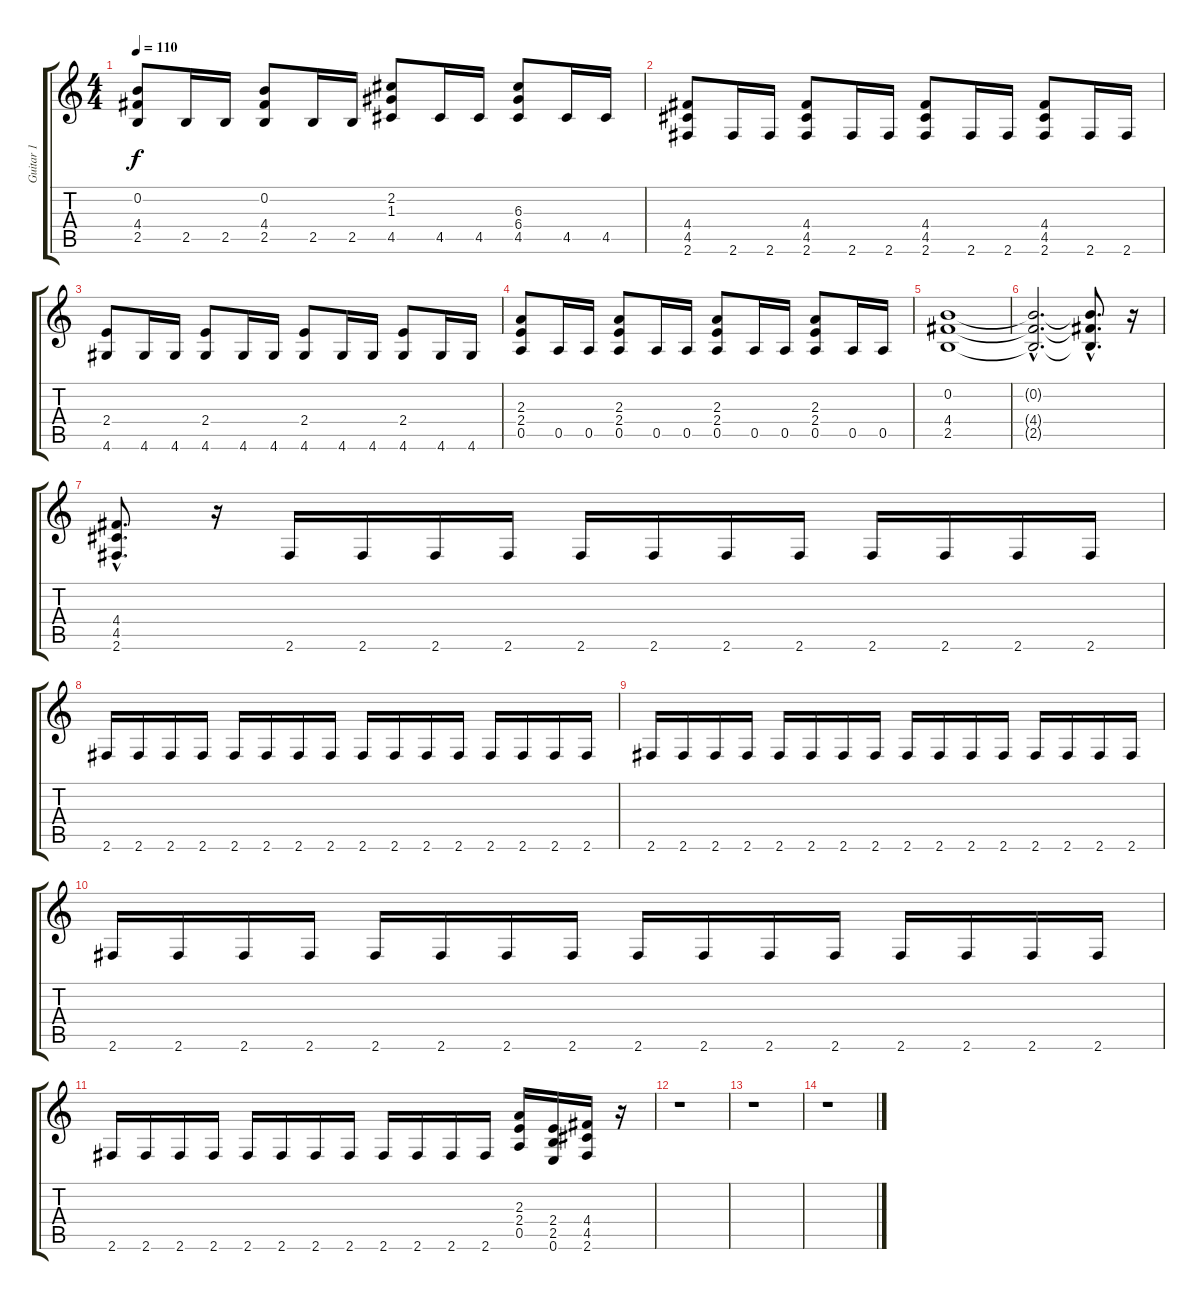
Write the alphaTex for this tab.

\track ("Guitar 1" "Guitar 1") {instrument overdrivenguitar}
\staff {score tabs}
\tuning (E4 B3 G3 D3 A2 E2) {hide}
\ts (4 4)
\tempo 110
\clef g2
\ks c
(0.2 4.4 2.5).8{dy f} 2.5.16 2.5.16 (0.2 4.4 2.5).8 2.5.16 2.5.16 (2.2 1.3 4.5).8 4.5.16 4.5.16 (6.3 6.4 4.5).8 4.5.16 4.5.16 |
(4.4 4.5 2.6).8 2.6.16 2.6.16 (4.4 4.5 2.6).8 2.6.16 2.6.16 (4.4 4.5 2.6).8 2.6.16 2.6.16 (4.4 4.5 2.6).8 2.6.16 2.6.16 |
(2.4 4.6).8 4.6.16 4.6.16 (2.4 4.6).8 4.6.16 4.6.16 (2.4 4.6).8 4.6.16 4.6.16 (2.4 4.6).8 4.6.16 4.6.16 |
(2.3 2.4 0.5).8 0.5.16 0.5.16 (2.3 2.4 0.5).8 0.5.16 0.5.16 (2.3 2.4 0.5).8 0.5.16 0.5.16 (2.3 2.4 0.5).8 0.5.16 0.5.16 |
(0.2 4.4 2.5).1 |
(0.2{hac t} 4.4{hac t} 2.5{hac t}).2{d} (0.2{hac t} 4.4{hac t} 2.5{hac t}).8{d} r.16 |
(4.4{hac} 4.5{hac} 2.6{hac}).8{d} r.16 2.6.16 2.6.16 2.6.16 2.6.16 2.6.16 2.6.16 2.6.16 2.6.16 2.6.16 2.6.16 2.6.16 2.6.16 |
2.6.16 2.6.16 2.6.16 2.6.16 2.6.16 2.6.16 2.6.16 2.6.16 2.6.16 2.6.16 2.6.16 2.6.16 2.6.16 2.6.16 2.6.16 2.6.16 |
2.6.16 2.6.16 2.6.16 2.6.16 2.6.16 2.6.16 2.6.16 2.6.16 2.6.16 2.6.16 2.6.16 2.6.16 2.6.16 2.6.16 2.6.16 2.6.16 |
2.6.16 2.6.16 2.6.16 2.6.16 2.6.16 2.6.16 2.6.16 2.6.16 2.6.16 2.6.16 2.6.16 2.6.16 2.6.16 2.6.16 2.6.16 2.6.16 |
2.6.16 2.6.16 2.6.16 2.6.16 2.6.16 2.6.16 2.6.16 2.6.16 2.6.16 2.6.16 2.6.16 2.6.16 (2.3 2.4 0.5).16 (2.4 2.5 0.6).16 (4.4 4.5 2.6).16 r.16 |
r.1 |
r.1 |
r.1
